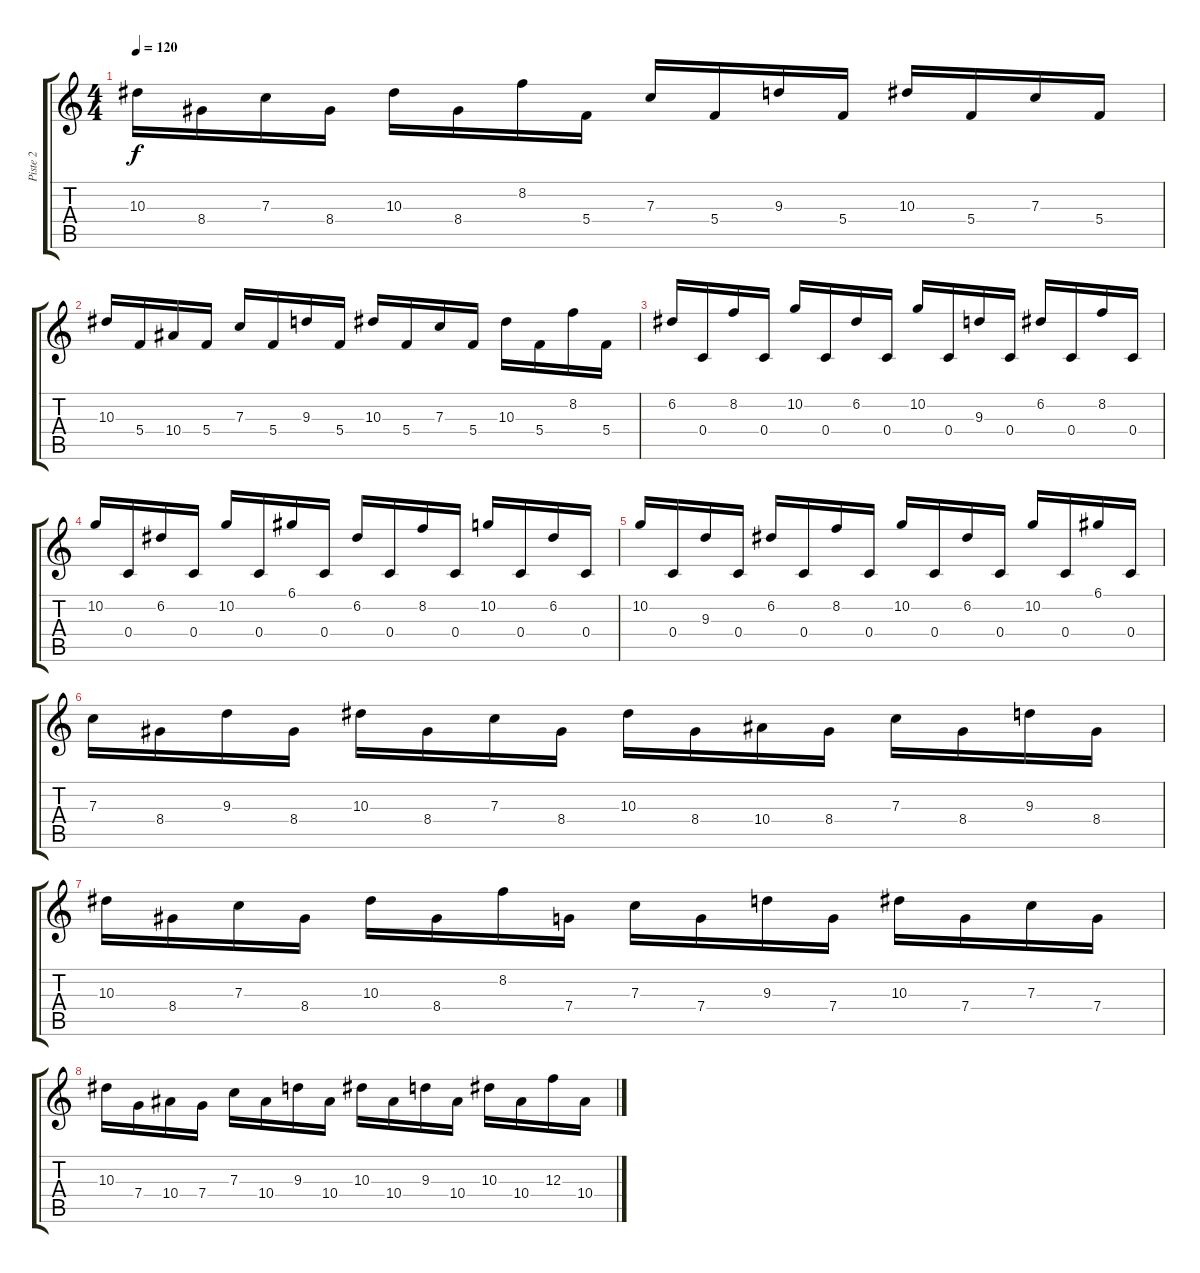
\track ("Piste 2" "Piste 2") {instrument distortionguitar}
\staff {score tabs}
\tuning (D4 A3 F3 C3 G2 C2) {hide}
\ts (4 4)
\tempo 120
\clef g2
\ks c
10.3.16{dy f} 8.4.16 7.3.16 8.4.16 10.3.16 8.4.16 8.2.16 5.4.16 7.3.16 5.4.16 9.3.16 5.4.16 10.3.16 5.4.16 7.3.16 5.4.16 |
10.3.16 5.4.16 10.4.16 5.4.16 7.3.16 5.4.16 9.3.16 5.4.16 10.3.16 5.4.16 7.3.16 5.4.16 10.3.16 5.4.16 8.2.16 5.4.16 |
6.2.16 0.4.16 8.2.16 0.4.16 10.2.16 0.4.16 6.2.16 0.4.16 10.2.16 0.4.16 9.3.16 0.4.16 6.2.16 0.4.16 8.2.16 0.4.16 |
10.2.16 0.4.16 6.2.16 0.4.16 10.2.16 0.4.16 6.1.16 0.4.16 6.2.16 0.4.16 8.2.16 0.4.16 10.2.16 0.4.16 6.2.16 0.4.16 |
10.2.16 0.4.16 9.3.16 0.4.16 6.2.16 0.4.16 8.2.16 0.4.16 10.2.16 0.4.16 6.2.16 0.4.16 10.2.16 0.4.16 6.1.16 0.4.16 |
7.3.16 8.4.16 9.3.16 8.4.16 10.3.16 8.4.16 7.3.16 8.4.16 10.3.16 8.4.16 10.4.16 8.4.16 7.3.16 8.4.16 9.3.16 8.4.16 |
10.3.16 8.4.16 7.3.16 8.4.16 10.3.16 8.4.16 8.2.16 7.4.16 7.3.16 7.4.16 9.3.16 7.4.16 10.3.16 7.4.16 7.3.16 7.4.16 |
10.3.16 7.4.16 10.4.16 7.4.16 7.3.16 10.4.16 9.3.16 10.4.16 10.3.16 10.4.16 9.3.16 10.4.16 10.3.16 10.4.16 12.3.16 10.4.16
